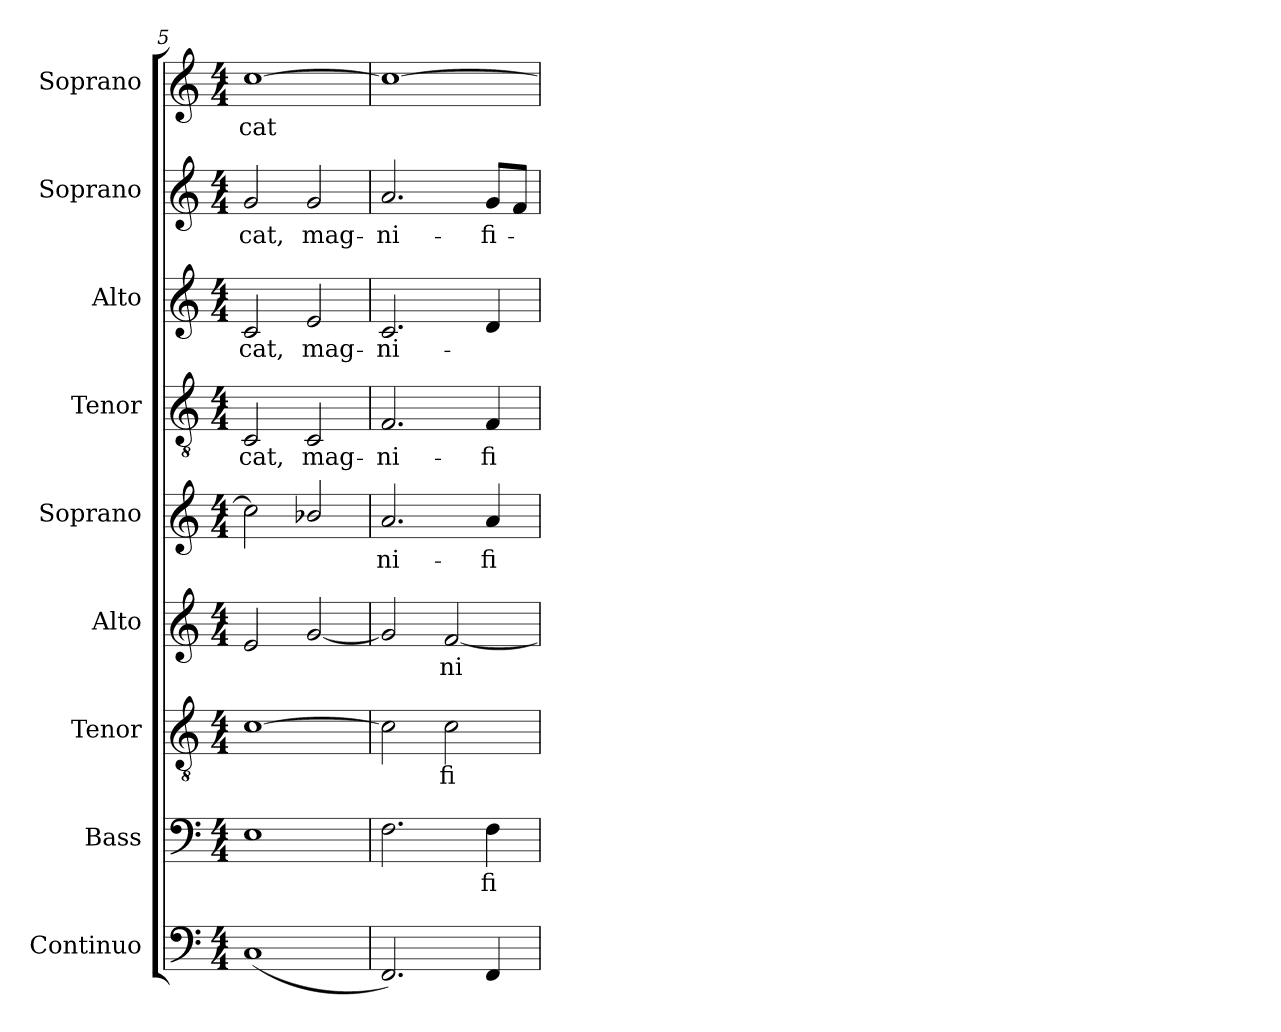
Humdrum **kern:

**kern	**kern	**text	**kern	**text	**kern	**text	**kern	**text	**kern	**text	**kern	**text	**kern	**text	**kern	**text
*part9	*part8	*part8	*part7	*part7	*part6	*part6	*part5	*part5	*part4	*part4	*part3	*part3	*part2	*part2	*part1	*part1
*staff9	*staff8	*staff8	*staff7	*staff7	*staff6	*staff6	*staff5	*staff5	*staff4	*staff4	*staff3	*staff3	*staff2	*staff2	*staff1	*staff1
*I"Continuo	*I"Bass	*	*I"Tenor	*	*I"Alto	*	*I"Soprano	*	*I"Tenor	*	*I"Alto	*	*I"Soprano	*	*I"Soprano	*
*I'Cont.	*I'B.	*	*I'T.	*	*I'A.	*	*I'S.	*	*I'T.	*	*I'A.	*	*I'S.	*	*I'S.	*
*clefF4	*clefF4	*	*clefGv2	*	*clefG2	*	*clefG2	*	*clefGv2	*	*clefG2	*	*clefG2	*	*clefG2	*
*	*	*	*ITrd7c12	*	*	*	*	*	*ITrd7c12	*	*	*	*	*	*	*
*k[]	*k[]	*	*k[]	*	*k[]	*	*k[]	*	*k[]	*	*k[]	*	*k[]	*	*k[]	*
*C:	*C:	*	*C:	*	*C:	*	*C:	*	*C:	*	*C:	*	*C:	*	*C:	*
*M4/4	*M4/4	*	*M4/4	*	*M4/4	*	*M4/4	*	*M4/4	*	*M4/4	*	*M4/4	*	*M4/4	*
=5	=5	=5	=5	=5	=5	=5	=5	=5	=5	=5	=5	=5	=5	=5	=5	=5
!	!	!	!	!	!	!	!	!	!	!LO:LY:b:color=#000000	!	!	!	!	!	!
!	!	!	!	!	!	!	!	!	!	!	!	!LO:LY:b:color=#000000	!	!	!	!
!	!	!	!	!	!	!	!	!	!	!	!	!	!	!LO:LY:b:color=#000000	!	!
!	!	!	!	!	!	!	!	!	!	!	!	!	!	!	!	!LO:LY:b:color=#000000
(1Ci	1Ei	.	[>1Ci	.	2ei/	.	2cci\]	.	2CCi/	-cat,	2ci/	-cat,	2gi/	-cat,	[>1cci	-cat
!	!	!	!	!	!	!	!	!	!	!LO:LY:b:color=#000000	!	!	!	!	!	!
!	!	!	!	!	!	!	!	!	!	!	!	!LO:LY:b:color=#000000	!	!	!	!
!	!	!	!	!	!	!	!	!	!	!	!	!	!	!LO:LY:b:color=#000000	!	!
.	.	.	.	.	[<2gi/	.	2b-Xi/	.	2CCi/	mag-	2ei/	mag-	2gi/	mag-	.	.
=6	=6	=6	=6	=6	=6	=6	=6	=6	=6	=6	=6	=6	=6	=6	=6	=6
!	!	!	!	!	!	!	!	!LO:LY:b:color=#000000	!	!	!	!	!	!	!	!
!	!	!	!	!	!	!	!	!	!	!LO:LY:b:color=#000000	!	!	!	!	!	!
!	!	!	!	!	!	!	!	!	!	!	!	!LO:LY:b:color=#000000	!	!	!	!
!	!	!	!	!	!	!	!	!	!	!	!	!	!	!LO:LY:b:color=#000000	!	!
2.FFi/)	2.Fi\	.	2Ci\]	.	2gi/]	.	2.ai/	-ni-	2.FFi/	-ni-	2.ci/	-ni-	2.ai/	-ni-	1cci_>	.
!	!	!	!	!LO:LY:b:color=#000000	!	!	!	!	!	!	!	!	!	!	!	!
!	!	!	!	!	!	!LO:LY:b:color=#000000	!	!	!	!	!	!	!	!	!	!
.	.	.	2Ci\	-fi-	[<2fi/	-ni-	.	.	.	.	.	.	.	.	.	.
!	!	!LO:LY:b:color=#000000	!	!	!	!	!	!	!	!	!	!	!	!	!	!
!	!	!	!	!	!	!	!	!LO:LY:b:color=#000000	!	!	!	!	!	!	!	!
!	!	!	!	!	!	!	!	!	!	!LO:LY:b:color=#000000	!	!	!	!	!	!
!	!	!	!	!	!	!	!	!	!	!	!	!	!	!LO:LY:b:color=#000000	!	!
4FFi/	4Fi\	-fi-	.	.	.	.	4ai/	-fi-	4FFi/	-fi-	4di/	.	8gi/L	-fi-	.	.
.	.	.	.	.	.	.	.	.	.	.	.	.	8fi/J	.	.	.
=	=	=	=	=	=	=	=	=	=	=	=	=	=	=	=	=
*-	*-	*-	*-	*-	*-	*-	*-	*-	*-	*-	*-	*-	*-	*-	*-	*-
